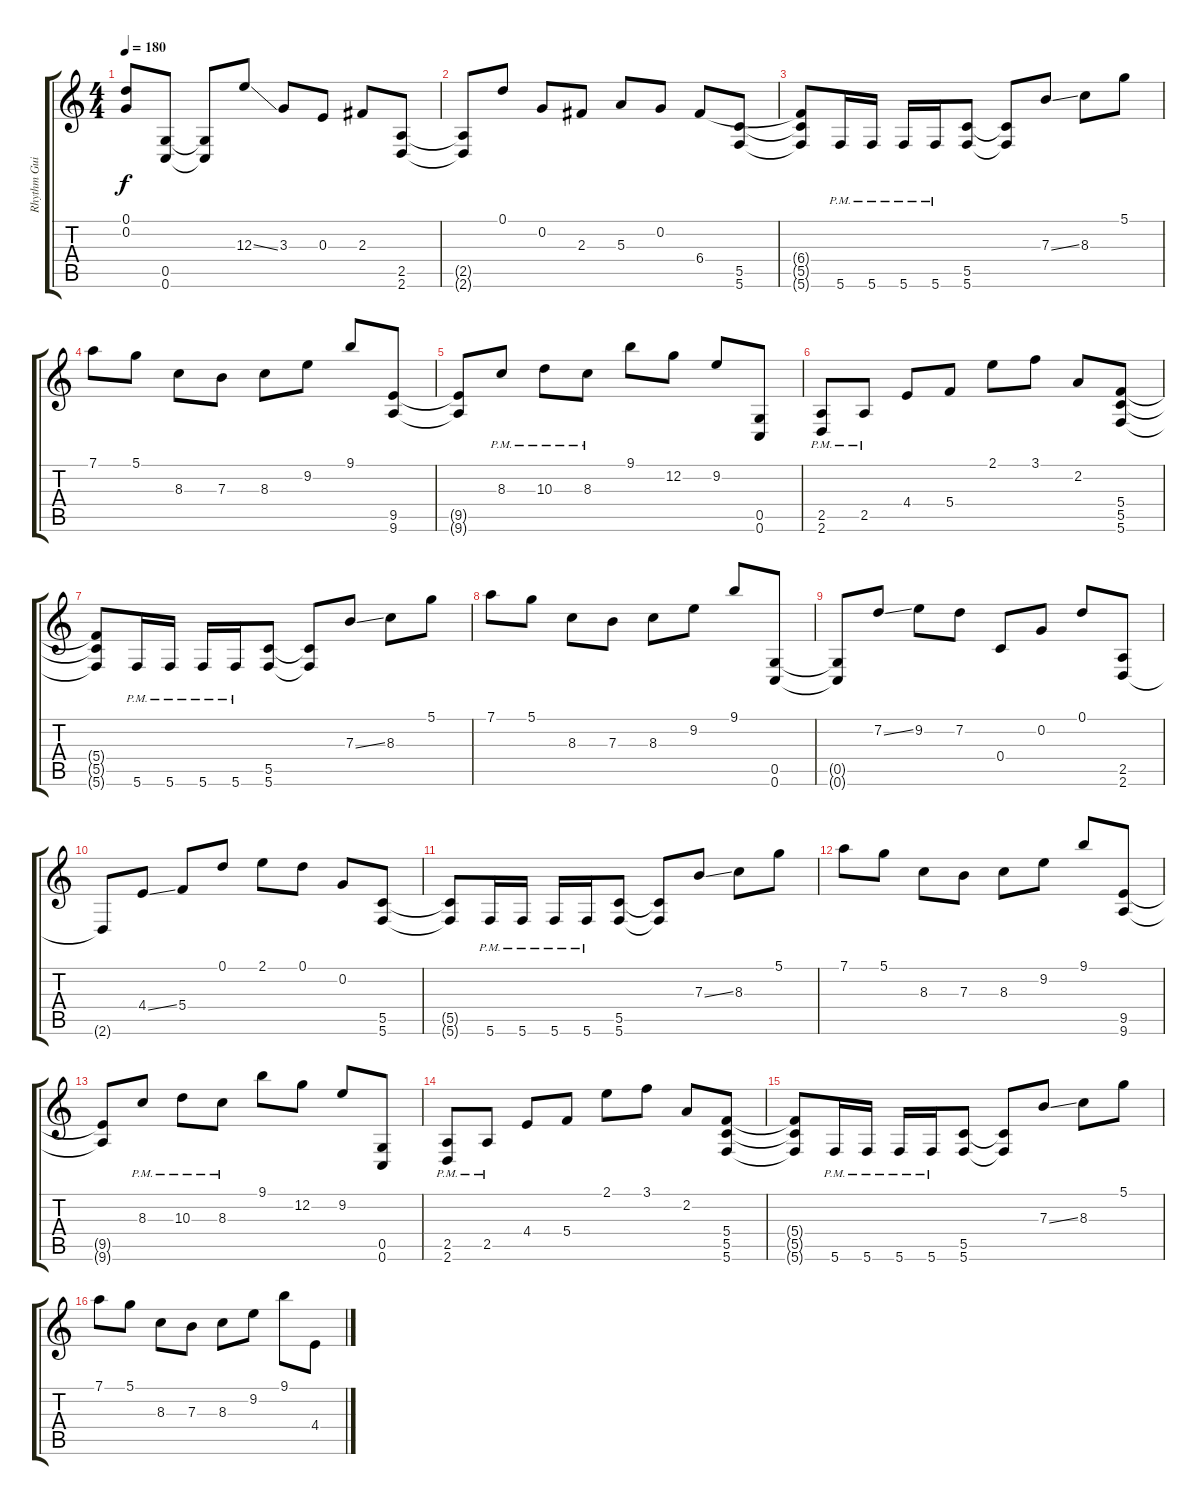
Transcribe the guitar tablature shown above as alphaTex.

\track ("Rhythm Guitar" "Rhythm Gui") {instrument overdrivenguitar}
\staff {score tabs}
\tuning (D4 G3 E3 C3 G2 C2) {hide}
\ts (4 4)
\tempo 180
\clef g2
\ks c
(0.1{t} 0.2{t}).8{dy f} (0.5 0.6).8 (0.5{t} 0.6{t}).8 12.3{ss}.8 3.3.8 0.3.8 2.3.8 (2.5 2.6).8 |
(2.5{t} 2.6{t}).8 0.1.8 0.2.8 2.3.8 5.3.8 0.2.8 6.4.8 (5.5 5.6).8 |
(6.4{t} 5.5{t} 5.6{t}).8 5.6{pm}.16 5.6{pm}.16 5.6{pm}.16 5.6{pm}.16 (5.5 5.6).8 (5.5{t} 5.6{t}).8 7.3{ss}.8 8.3.8 5.1.8 |
7.1.8 5.1.8 8.3.8 7.3.8 8.3.8 9.2.8 9.1.8 (9.5 9.6).8 |
(9.5{t} 9.6{t}).8 8.3{pm}.8 10.3{pm}.8 8.3{pm}.8 9.1.8 12.2.8 9.2.8 (0.5 0.6).8 |
(2.5{pm} 2.6{pm}).8 2.5{pm}.8 4.4.8 5.4.8 2.1.8 3.1.8 2.2.8 (5.4 5.5 5.6).8 |
(5.4{t} 5.5{t} 5.6{t}).8 5.6{pm}.16 5.6{pm}.16 5.6{pm}.16 5.6{pm}.16 (5.5 5.6).8 (5.5{t} 5.6{t}).8 7.3{ss}.8 8.3.8 5.1.8 |
7.1.8 5.1.8 8.3.8 7.3.8 8.3.8 9.2.8 9.1.8 (0.5 0.6).8 |
(0.5{t} 0.6{t}).8 7.2{ss}.8 9.2.8 7.2.8 0.4.8 0.2.8 0.1.8 (2.5 2.6).8 |
2.6{t}.8 4.4{ss}.8 5.4.8 0.1.8 2.1.8 0.1.8 0.2.8 (5.5 5.6).8 |
(5.5{t} 5.6{t}).8 5.6{pm}.16 5.6{pm}.16 5.6{pm}.16 5.6{pm}.16 (5.5 5.6).8 (5.5{t} 5.6{t}).8 7.3{ss}.8 8.3.8 5.1.8 |
7.1.8 5.1.8 8.3.8 7.3.8 8.3.8 9.2.8 9.1.8 (9.5 9.6).8 |
(9.5{t} 9.6{t}).8 8.3{pm}.8 10.3{pm}.8 8.3{pm}.8 9.1.8 12.2.8 9.2.8 (0.5 0.6).8 |
(2.5{pm} 2.6{pm}).8 2.5{pm}.8 4.4.8 5.4.8 2.1.8 3.1.8 2.2.8 (5.4 5.5 5.6).8 |
(5.4{t} 5.5{t} 5.6{t}).8 5.6{pm}.16 5.6{pm}.16 5.6{pm}.16 5.6{pm}.16 (5.5 5.6).8 (5.5{t} 5.6{t}).8 7.3{ss}.8 8.3.8 5.1.8 |
7.1.8 5.1.8 8.3.8 7.3.8 8.3.8 9.2.8 9.1.8 4.4.8
